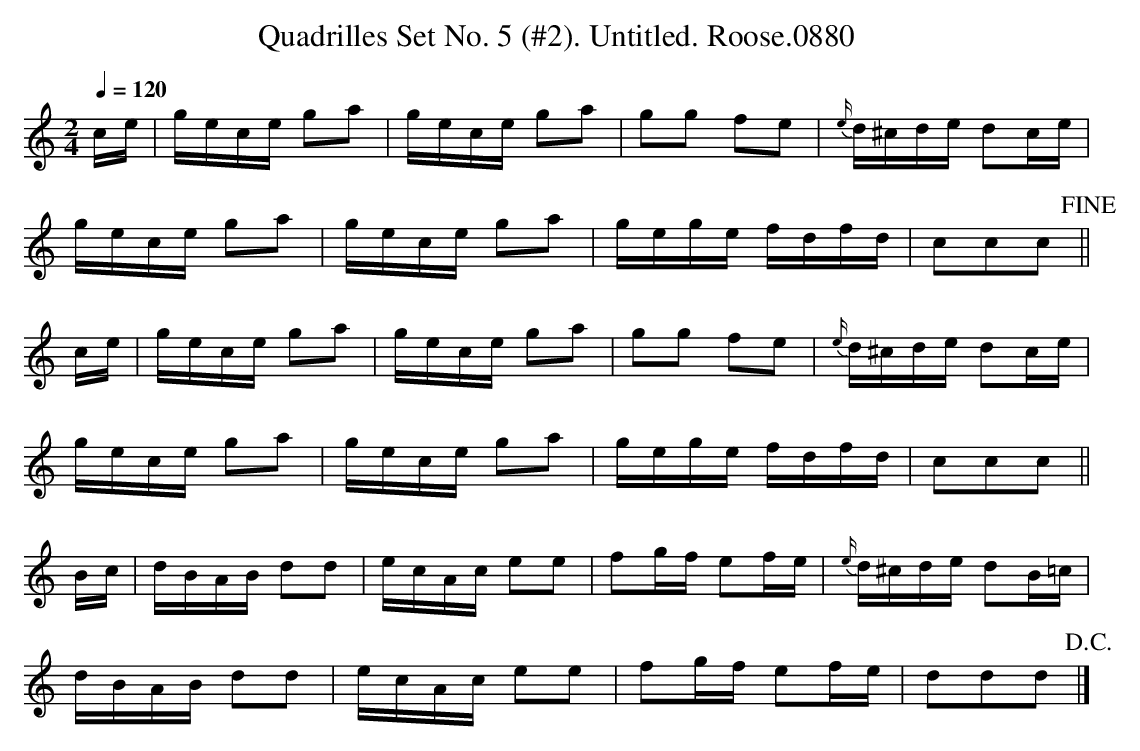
X:1
T:Quadrilles Set No. 5 (#2). Untitled. Roose.0880
M:2/4
L:1/16
Q:1/4=120
K:C clef=treble
ce|gece g2a2|gece g2a2|g2g2 f2e2|{e/}d^cde d2ce|
gece g2a2|gece g2a2|gege fdfd|c2c2c2!fine!||
ce|gece g2a2|gece g2a2|g2g2 f2e2|{e/}d^cde d2ce|
gece g2a2|gece g2a2|gege fdfd|c2c2c2||
Bc|dBAB d2d2|ecAc e2e2|f2gf e2fe|{e/}d^cde d2B=c|
dBAB d2d2|ecAc e2e2|f2gf e2fe|d2d2d2!D.C.!|]
